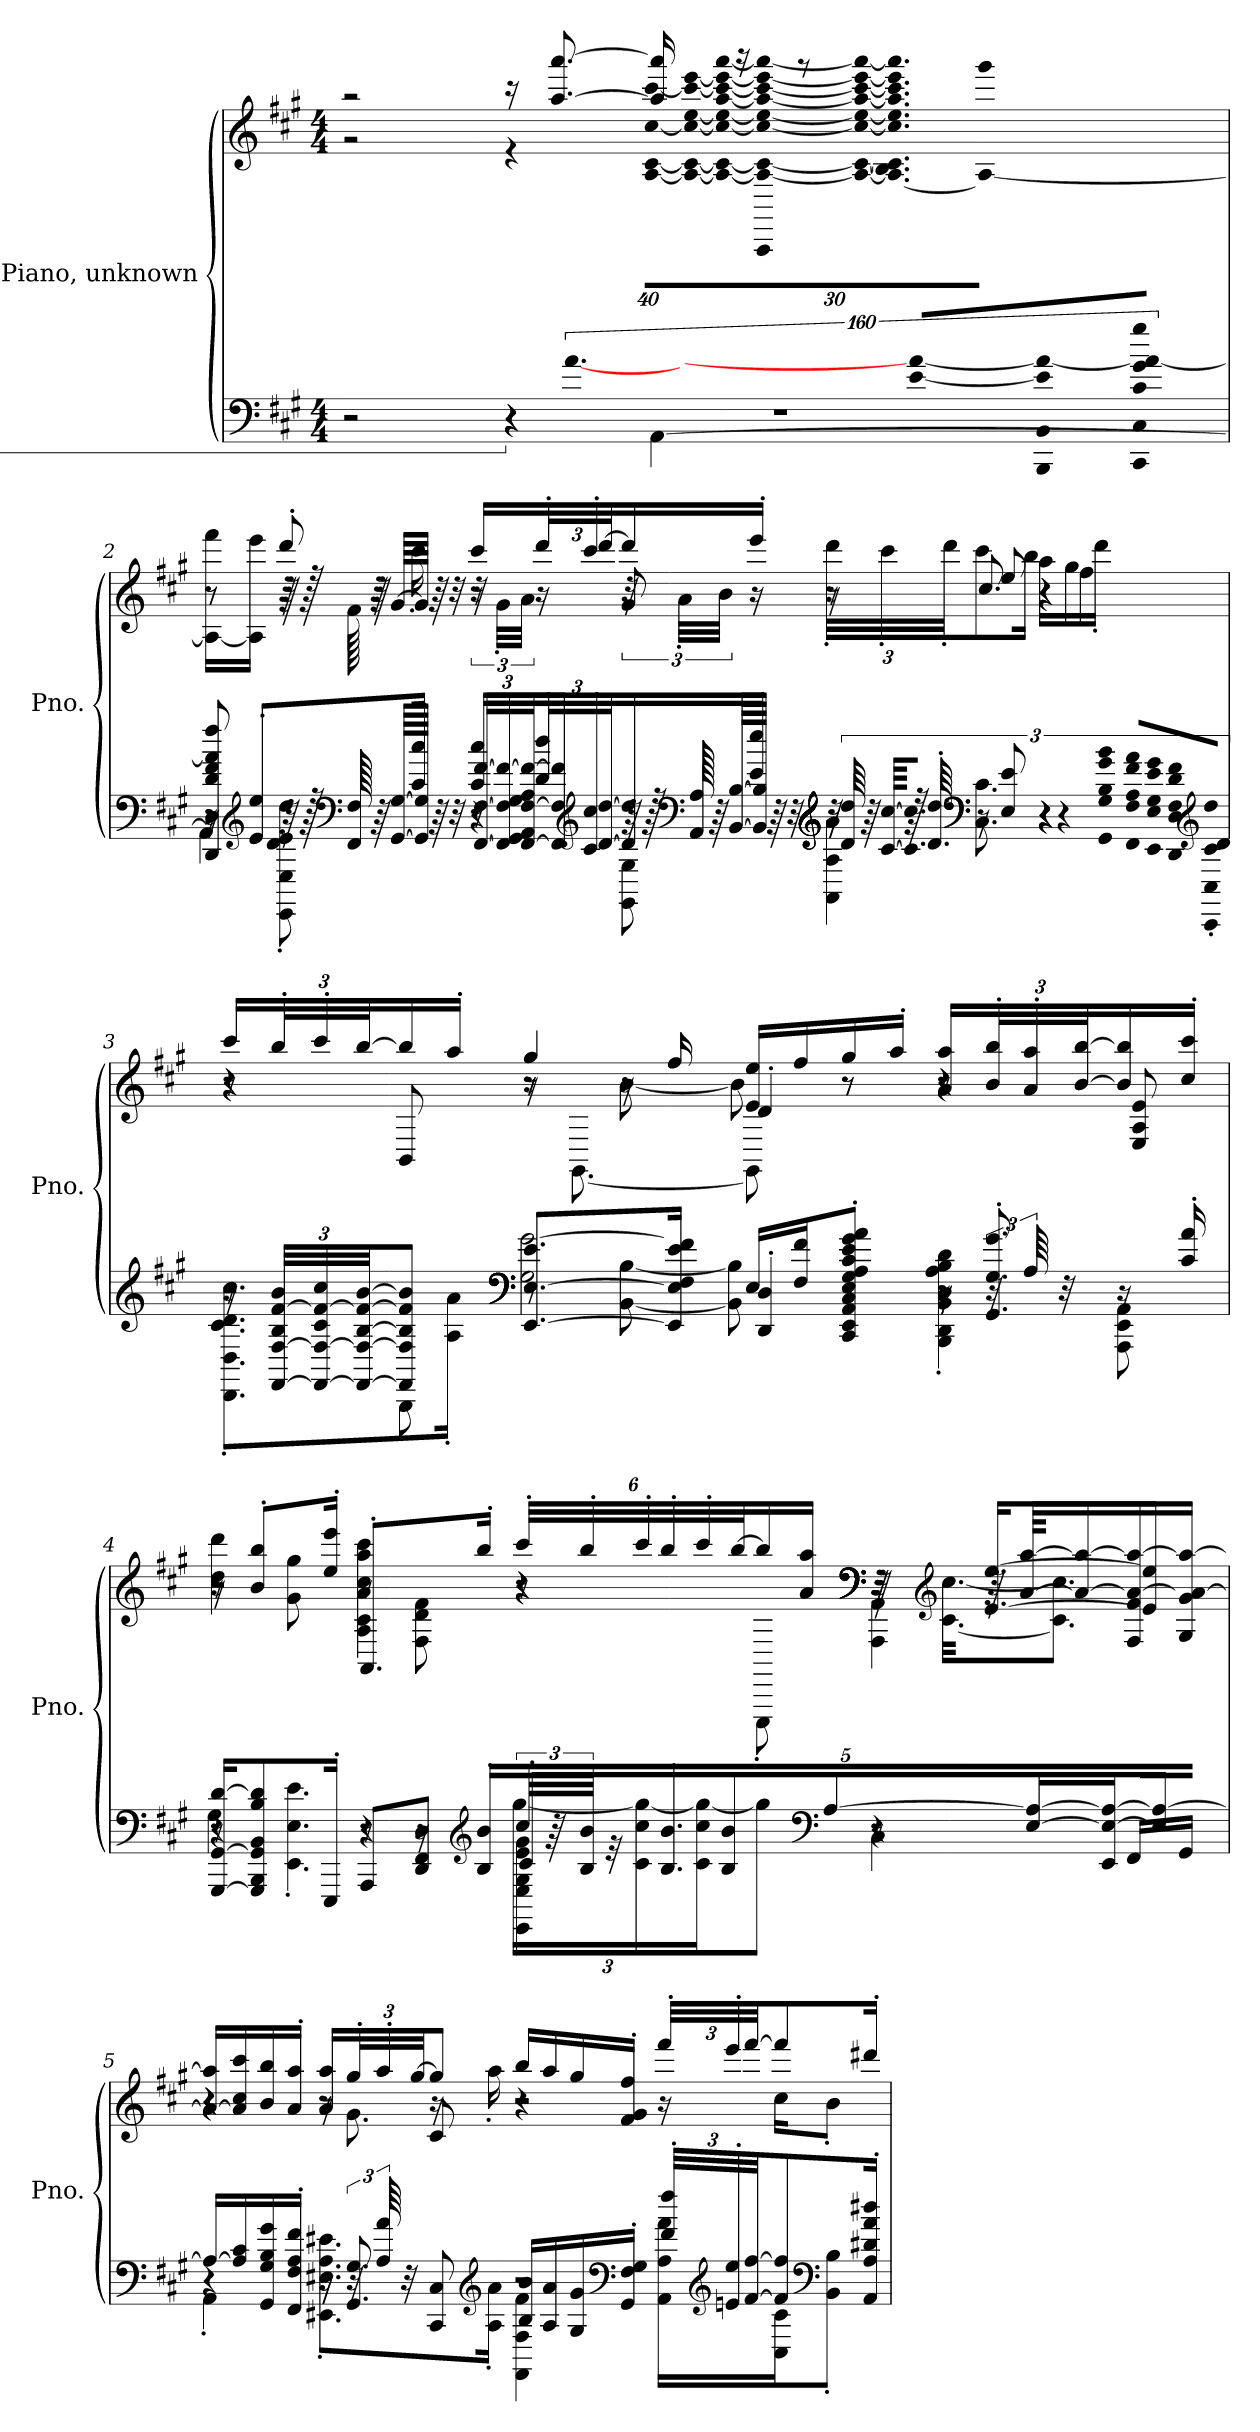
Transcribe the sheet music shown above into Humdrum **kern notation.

**kern	**kern
*part1	*part1
*staff2	*staff1
*I"Piano, unknown	*
*I'Pno.	*
*clefF4	*clefG2
*k[f#c#g#]	*k[f#c#g#]
*M4/4	*M4/4
*MM120	*MM120
=1	=1
*^	*^
*	*^	*	*
1r	2r	2r	2r	2r
!	!LO:N:vis=16	!	!	!
.	1920%137r	4r	16r	4r
.	.	.	[8.aa/ [8.aaa/	.
!	!LO:N:vis=8.	!	!	!
.	[640%137a/	.	.	.
*	*	*	*	*Xbrackettup
!	!	!	!	!LO:N:vis=32
.	.	[4AA\	16aa/] 16aaa/]	[640%23A\ [640%23c#\ [640%23cc#\ [640%23ccc#\LLL
.	1920ryy	.	.	.
!	!LO:N:vis=16	!	!	!LO:N:vis=64
.	[1920%137e/ 1920%137a/_LL	.	.	960%17A\_ 960%17c#\_ 960%17cc#\_ [960%17ee\ 960%17ccc#\_ [960%17eee\L
!	!	!	!	!LO:N:vis=64
.	.	.	.	960%17A\_ 960%17c#\_ 960%17cc#\_ 960%17ee\_ [960%17aa\ 960%17ccc#\_ 960%17eee\_ [960%17aaa\J
.	.	.	16r	.
!	!	!	!	!LO:N:vis=32
.	.	.	.	640%23AAA\ 640%23A\_ 640%23c#\_ 640%23cc#\_ 640%23ee\_ 640%23aa\_ 640%23ccc#\_ 640%23eee\_ 640%23aaa\_
!	!LO:N:vis=16	!	!	!LO:N:vis=64
.	1920%137BBB/ 1920%137BB/ 1920%137e/] 1920%137a/_	.	.	960%17A\_ 960%17c#\_ 960%17cc#\_ 960%17ee\_ 960%17aa\_ 960%17ccc#\_ 960%17eee\_ 960%17aaa\_K
!	!	!	!	!LO:N:vis=32.
.	.	.	8r	1920%103A\_ 1920%103B\ 1920%103c#\] 1920%103cc#\] 1920%103ee\] 1920%103aa\] 1920%103ccc#\] 1920%103eee\] 1920%103aaa\]J
!	!LO:N:vis=16	!	!	!LO:N:vis=16
.	1920%137CC#/ 1920%137C#/ 1920%137c#/ 1920%137g#/ 1920%137a/_ 1920%137gg#/JJ	.	.	1920%137A\_ 1920%137ggg#\JJ
!!LO:LB:g=z
=2	=2	=2	=2	=2
*	*	*^	*	*^
16r	8r	8DD/ 8D/ 8d/ 8f#/ 8a/] 8ff#/	4AA\]	8r	16A\_ 16fff#\LL	8r
*clefG2	*	*	*	*	*	*
8e/' 8ee/'L	.	.	.	.	16A\] 16eee\JJ	.
.	8EE\' 8E\' 8d\' 8e\' 8dd\'	64r	.	8ddd'/	64r	32r
.	.	128r	.	.	128r	.
*clefF4	*	*	*	*	*	*
.	.	128FF#/ 128F#/	.	.	128f#\	.
.	.	64r	.	.	32r	64r
.	.	[64GG#/ [64G#/LLLL	.	.	.	[64g#/LLLL
16c#/' 16cc#/'Jk	.	64GG#/] 64G#/]JJJJ	.	.	16ccc#'\	64g#/JJJJ]
.	.	64r	.	.	.	64r
.	.	32r	.	.	.	32r
*	*	*Xbrackettup	*	*	*brackettup	*
16c#/ 16cc#/LL	4r	[48FF#/ [48F#/ [48f#/LLL	8r	16ccc#/LL	48r	8r
.	.	48FF#/_ 48GG#/ 48F#/_ 48G#/ 48f#/_	.	.	48g#'\LLL	.
.	.	48FF#/_ 48AA/ 48F#/_ 48A/ 48f#/_J	.	.	48a\JJJ	.
*	*	*	*	*Xbrackettup	*	*
48d/' 48dd/'L	.	16FF#/] 16F#/] 16f#/]JJ	.	48ddd'/L	16r	.
*clefG2	*	*	*	*	*	*
48c#/' 48cc#/'	.	.	.	48ccc#'/	.	.
[48d/ [48dd/J	.	.	.	[48ddd/J	.	.
*	*	*	*	*	*brackettup	*
16d/] 16dd/]	.	64r	8GG#\ 8G#\	16ddd/]	48r	8g#/
.	.	128r	.	.	.	.
.	.	.	.	.	48a'\LLL	.
*clefF4	*	*	*	*	*	*
.	.	128AA/ 128A/	.	.	.	.
.	.	64r	.	.	.	.
.	.	.	.	.	48b\JJJ	.
.	.	[64BB/ [64B/LLLL	.	.	.	.
16e/' 16ee/'JJ	.	64BB/] 64B/]JJJJ	.	16eee'/JJ	16r	.
.	.	64r	.	.	.	.
.	.	32r	.	.	.	.
*clefG2	*	*	*	*	*	*
*	*	*brackettup	*	*	*Xbrackettup	*
32r	4AA\ 4A\ 4a\	96d/ 96dd/	16r	8r	48ddd'\LLL	16r
.	.	96r	.	.	.	.
.	.	[96c#/ [96cc#/KKLL	.	.	48ccc#'\	.
128r	.	16.c#/] 16.cc#/]JJ	.	.	.	.
64.d/' 64.dd/'	.	.	.	.	.	.
.	.	.	.	.	48ddd'\JJ	.
*clefF4	*	*	*	*	*	*
16r	.	.	8.C#\ 8.c#\	.	8ccc#\	8.cc#/
8E/ 8e/	.	16r	.	8ee/	.	.
.	.	16GG#/ 16G#/ 16B/ 16g#/ 16b/	.	.	16bb\Jk	.
4r	4r	16FF#/ 16F#/ 16A/ 16f#/ 16a/LL	4r	4r	16aa\LL	4r
.	.	16EE/ 16E/ 16G#/ 16e/ 16g#/	.	.	16gg#\	.
.	.	16DD/ 16D/ 16F#/ 16d/ 16f#/	.	.	16ff#\	.
*clefG2	*	*	*	*	*	*
.	.	16CC#/' 16C#/' 16c#/' 16d/' 16dd/'JJ	.	.	16ddd'\JJ	.
!!LO:LB:g=z
=3	=3	=3	=3	=3	=3	=3
*	*	*	*	*	*	*^
16r	8.DD\' 8.D\' 8.c#\' 8.d\' 8.cc#\'L	2r	8r	16ccc#/LL	4r	8r	4r
*Xbrackettup	*	*	*	*	*	*	*
[48FF#/ [48F#/ 48B/ [48f#/ 48b/LLL	.	.	.	48bb'/L	.	.	.
48FF#/_ 48F#/_ 48c#/ 48f#/_ 48cc#/	.	.	.	48ccc#'/	.	.	.
48FF#/_ 48F#/_ [48B/ 48f#/_ [48b/JJ	.	.	.	[48bb/J	.	.	.
8FF#/] 8F#/] 8B/] 8f#/] 8b/]J	.	.	8BBB\	16bb/]	.	8BB/	.
.	16A\' 16a\'Jk	.	.	16aa'/JJ	.	.	.
*clefF4	*	*	*	*	*	*	*
[8.EE/ [8.E/ [8.e/L	2G#\ 2g#\	.	8r	8r	8r	4gg#/	16r
.	.	.	.	.	.	.	[8.GG#\
.	.	.	[8BB\ [8B\	16r	[8b\	.	.
16EE/] 16E/] 16F#/ 16e/] 16f#/Jk	.	.	.	16ff#/	.	.	.
16E/LL	.	4DD/' 4D/'	8BB\] 8B\]	16e/ 16ee/LL	8b\]	4d'/	8GG#\]
16F#/ 16f#/J	.	.	.	16ff#/	.	.	.
8CC#/' 8EE/' 8AA/' 8C#/' 8E/' 8G#/' 8A/' 8c#/' 8e/' 8g#/' 8a/'J	.	.	8r	16gg#/	8r	.	8r
.	.	.	.	16aa'/JJ	.	.	.
16r	4BBB\' 4DD\' 4BB\' 4D\' 4A\' 4B\' 4d\'	16r	8r	16a/ 16aa/LL	4r	8r	4r
*brackettup	*	*	*	*	*	*	*
48r	.	8.GG#/' 8.G#/' 8.g#/'	.	48b/' 48bb/'L	.	.	.
96A/	.	.	.	48a/' 48aa/'	.	.	.
32r	.	.	.	.	.	.	.
.	.	.	.	[48b/ [48bb/J	.	.	.
16r	.	.	8AAA\ 8EE\ 8AA\	16b/] 16bb/]	.	8E/ 8A/ 8e/	.
16c#/' 16a/'	.	.	.	16cc#/' 16ccc#/'JJ	.	.	.
!!LO:LB:g=z	!!	!!	!!
=4	=4	=4	=4	=4	=4	=4	=4
4r	8r	[16GGG#/ [16GG#/ [16d/KL	4G#\	16r	8r	2r	4dd\ 4ddd\
.	.	8GGG#/] 8BBB/ 8GG#/] 8BB/ 8B/ 8d/]	.	8b/' 8bb/'L	.	.	.
.	4.EE\' 4.E\' 4.e\'	.	.	.	8g#\ 8gg#\	.	.
.	.	16EEE'/Jk	.	16ee/' 16eee/'Jk	.	.	.
8r	.	8AAA/L	4r	8.AA'/L	4A\ 4c#\ 4a\ 4cc#\ 4aa\ 4ccc#\	.	8r
16r	.	8DD/ 8FF#/ 8D/J	.	.	.	.	8F#\ 8d\ 8f#\
*clefG2	*	*	*	*	*	*	*
16B/' 16b/'LL	.	.	.	16bb'/Jk	.	.	.
*	*Xbrackettup	*	*	*	*	*	*
96cc#/JJkk	[24gg#\LL	10c#'/L	4EE\ 4E\ 4G#\ 4e\ 4g#\	48ccc#'/LLL	4r	4r	8r
96r	.	.	.	.	.	.	.
96B/ 96b/	.	.	.	48bb'/	.	.	.
32r	.	.	.	.	.	.	.
.	24c#\ 24cc#\ 24gg#\_	.	.	48ccc#'/	.	.	.
8.B/' 8.b/'	.	.	.	48bb'/	.	.	.
.	24c#\ 24cc#\ 24gg#\_J	.	.	48ccc#'/	.	.	.
.	.	10B/ 10b/	.	.	.	.	.
.	.	.	.	[48bb/J	.	.	.
.	8gg#\J]	.	.	16bb/]	.	.	8EEE'\
.	.	.	.	16a/ 16aa/JJ	.	.	.
*clefF4	*	*	*	*	*	*	*
.	.	[10A/	.	.	.	.	.
*	*	*	*	*clefF4	*	*	*
8r	4C#\	.	4r	32r	64r	32r	4AAA\ 4AA\
*	*	*	*	*clefG2	*	*	*
.	.	.	.	.	[32.c#\ [32.cc#\KKL	.	.
.	.	.	.	64r	.	[16.e/ [16.ee/KL	.
.	.	.	.	[64a/ [64aa/KKLL	.	.	.
.	.	[20E/ 20A/_L	.	.	.	.	.
.	.	.	.	16a/_ 16aa/_	8.c#\] 8.cc#\]J	.	.
.	.	20EE/ 20E/_ 20A/_J	.	.	.	.	.
16FF#/LL	.	.	.	16F#/ 16f#/ 16a/_ 16aa/_	.	8e/] 8ee/]J	.
.	.	10E/] 10A/_J	.	.	.	.	.
16GG#/JJ	.	.	.	16G#/ 16g#/ 16a/_ 16aa/_JJ	.	.	.
*	*	*v	*v	*	*	*	*
!!LO:LB:g=z	!!	!!	!!
=5	=5	=5	=5	=5	=5	=5
4r	4AA'\	16A/LL_	16a/_ 16aa/]LL	4r	4r	4r
.	.	16A/] 16c#/	16a/] 16cc#/ 16ccc#/	.	.	.
.	.	16GG#/ 16G#/ 16B/ 16g#/	16b/ 16bb/	.	.	.
.	.	16FF#/' 16F#/' 16A/' 16f#/'JJ	16a/' 16aa/'JJ	.	.	.
16r	8.EE#X\' 8.E#X\' 8.A\' 8.e#X\'L	16r	16a/ 16aa/LL	16r	8r	8r
*	*	*brackettup	*	*	*	*
8.GG#/ 8.G#/	.	48r	48gg#'/L	8.g#\	.	.
.	.	96A/ 96a/	48aa'/	.	.	.
.	.	32r	.	.	.	.
.	.	.	[48gg#/JJ	.	.	.
.	.	8CC#/ 8C#/	8gg#/J]	.	8c#/	16r
*clefG2	*	*	*	*	*	*
.	16A\' 16a\'Jk	.	.	.	.	16aa'\
2r	4FF#\ 4F#\ 4f#\	16B/ 16b/LL	16bb/LL	2r	2r	4r
.	.	16A/ 16a/	16aa/	.	.	.
.	.	16G#/ 16g#/	16gg#/	.	.	.
*clefF4	*	*	*	*	*	*
.	.	16GG#/' 16F#/' 16G#/'JJ	16f#/' 16g#/' 16ff#/'JJ	.	.	.
*	*	*Xbrackettup	*	*	*	*
.	16AA\ 16A\ 16a\LL	48f#/' 48ff#/'LLL	48fff#'/LLL	.	.	16r
*clefG2	*	*	*	*	*	*
.	.	48en/' 48ee/'	48eee'/	.	.	.
.	.	[48f#/ [48ff#/JJ	[48fff#/JJ	.	.	.
.	16C#\ 16c#\J	8f#/] 8ff#/]	8fff#/]	.	.	16cc#\KL
*clefF4	*	*	*	*	*	*
.	8BB\' 8B\'J	.	.	.	.	8b'\J
.	.	16AA/' 16A/' 16d#X/' 16a/' 16dd#X/'Jk	16ddd#X'/Jk	.	.	.
*v	*v	*v	*	*	*	*
*	*v	*v	*v	*v
=	=
*-	*-
